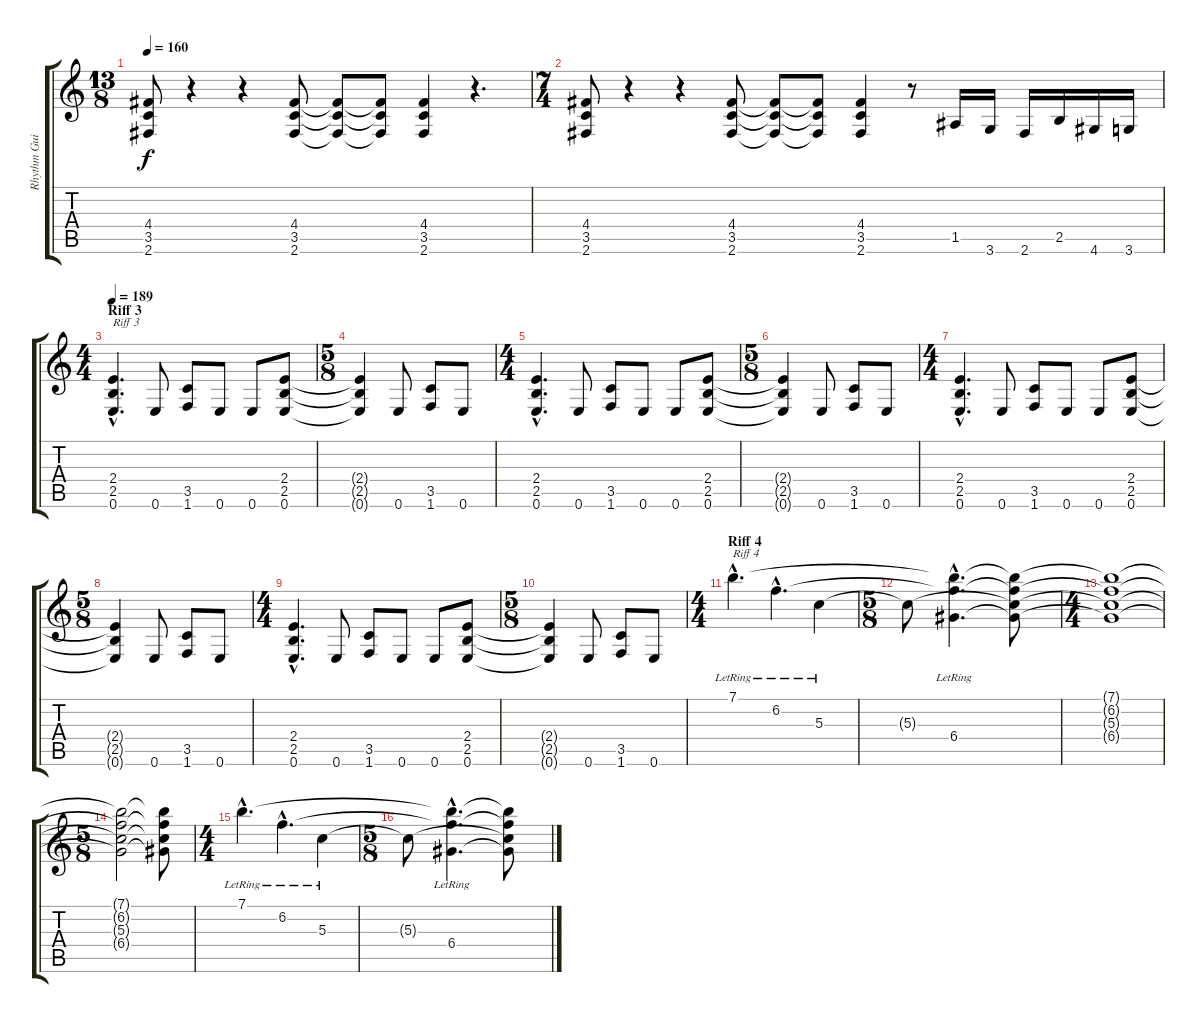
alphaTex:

\track ("Rhythm Guitar 1" "Rhythm Gui") {instrument distortionguitar}
\staff {score tabs}
\tuning (E4 B3 G3 D3 A2 E2) {hide}
\ts (13 8)
\tempo 160
\clef g2
\ks c
(4.4 3.5 2.6).8{dy f} r.4 r.4 (4.4 3.5 2.6).8 (4.4{t} 3.5{t} 2.6{t}).8 (4.4{t} 3.5{t} 2.6{t}).8 (4.4 3.5 2.6).4 r.4{d} |
\ts (7 4)
(4.4 3.5 2.6).8 r.4 r.4 (4.4 3.5 2.6).8 (4.4{t} 3.5{t} 2.6{t}).8 (4.4{t} 3.5{t} 2.6{t}).8 (4.4 3.5 2.6).4 r.8 1.5.16 3.6.16 2.6.16 2.5.16 4.6.16 3.6.16 |
\ts (4 4)
\section ("" "Riff 3")
\tempo 189
(2.4{hac} 2.5{hac} 0.6{hac}).4{d txt "Riff 3"} 0.6.8 (3.5 1.6).8 0.6.8 0.6.8 (2.4 2.5 0.6).8 |
\ts (5 8)
(2.4{t} 2.5{t} 0.6{t}).4 0.6.8 (3.5 1.6).8 0.6.8 |
\ts (4 4)
(2.4{hac} 2.5{hac} 0.6{hac}).4{d} 0.6.8 (3.5 1.6).8 0.6.8 0.6.8 (2.4 2.5 0.6).8 |
\ts (5 8)
(2.4{t} 2.5{t} 0.6{t}).4 0.6.8 (3.5 1.6).8 0.6.8 |
\ts (4 4)
(2.4{hac} 2.5{hac} 0.6{hac}).4{d} 0.6.8 (3.5 1.6).8 0.6.8 0.6.8 (2.4 2.5 0.6).8 |
\ts (5 8)
(2.4{t} 2.5{t} 0.6{t}).4 0.6.8 (3.5 1.6).8 0.6.8 |
\ts (4 4)
(2.4{hac} 2.5{hac} 0.6{hac}).4{d} 0.6.8 (3.5 1.6).8 0.6.8 0.6.8 (2.4 2.5 0.6).8 |
\ts (5 8)
(2.4{t} 2.5{t} 0.6{t}).4 0.6.8 (3.5 1.6).8 0.6.8 |
\ts (4 4)
\section ("" "Riff 4")
7.1{hac lr}.4{d txt "Riff 4" instrument electricguitarclean} 6.2{hac lr}.4{d} 5.3{lr}.4 |
\ts (5 8)
5.3{t}.8 (7.1{hac t} 6.2{hac t} 6.4{hac lr}).4{d} (7.1{t} 6.2{t} 5.3{t} 6.4{t}).8 |
\ts (4 4)
(7.1{t} 6.2{t} 5.3{t} 6.4{t}).1 |
\ts (5 8)
(7.1{t} 6.2{t} 5.3{t} 6.4{t}).2 (7.1{t} 6.2{t} 5.3{t} 6.4{t}).8 |
\ts (4 4)
7.1{hac lr}.4{d} 6.2{hac lr}.4{d} 5.3{lr}.4 |
\ts (5 8)
5.3{t}.8 (7.1{hac t} 6.2{hac t} 6.4{hac lr}).4{d} (7.1{t} 6.2{t} 5.3{t} 6.4{t}).8
